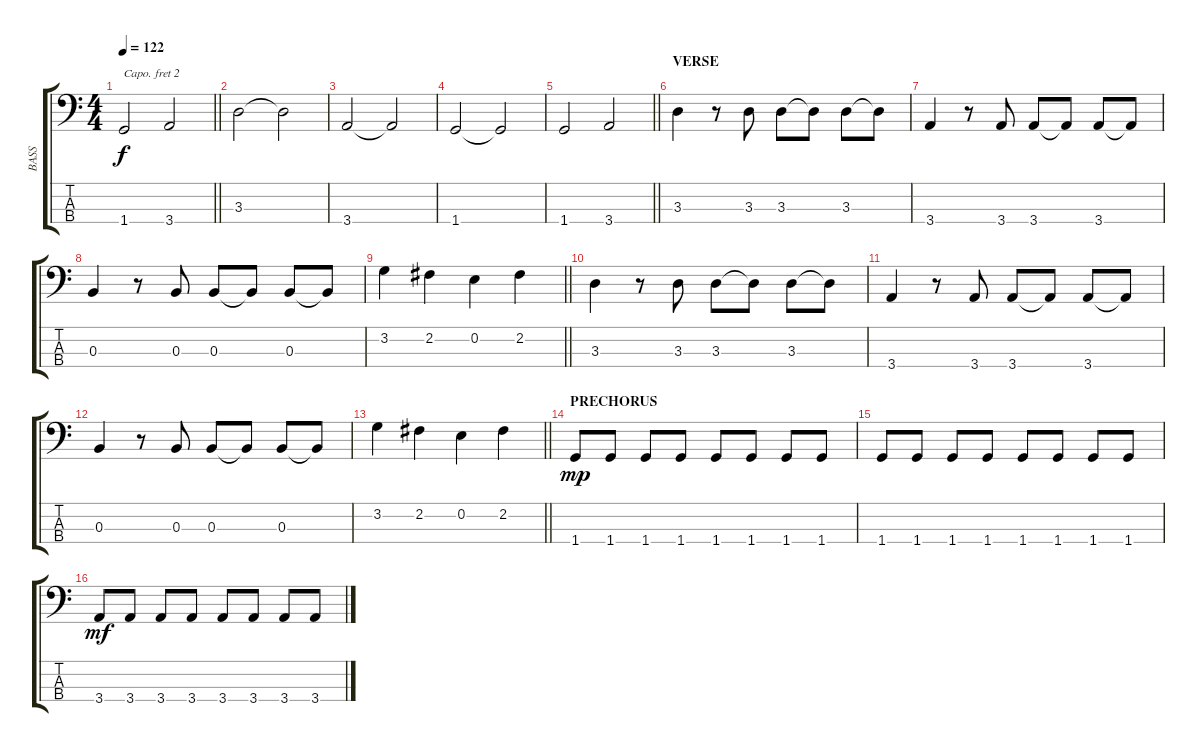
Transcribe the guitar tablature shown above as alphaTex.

\track ("BASS" "BASS") {instrument acousticbass}
\staff {score tabs}
\capo 2
\tuning (G2 D2 A1 E1) {hide}
\ts (4 4)
\tempo 122
\clef f4
\barLineRight lightlight
\ks c
1.4.2{dy f} 3.4.2 |
\section ("" "")
3.3.2 3.3{t}.2 |
3.4.2 3.4{t}.2 |
1.4.2 1.4{t}.2 |
\barLineRight lightlight
1.4.2 3.4.2 |
\section ("" "VERSE")
3.3.4 r.8 3.3.8 3.3.8 3.3{t}.8 3.3.8 3.3{t}.8 |
3.4.4 r.8 3.4.8 3.4.8 3.4{t}.8 3.4.8 3.4{t}.8 |
0.3.4 r.8 0.3.8 0.3.8 0.3{t}.8 0.3.8 0.3{t}.8 |
\barLineRight lightlight
3.2.4 2.2.4 0.2.4 2.2.4 |
3.3.4 r.8 3.3.8 3.3.8 3.3{t}.8 3.3.8 3.3{t}.8 |
3.4.4 r.8 3.4.8 3.4.8 3.4{t}.8 3.4.8 3.4{t}.8 |
0.3.4 r.8 0.3.8 0.3.8 0.3{t}.8 0.3.8 0.3{t}.8 |
\barLineRight lightlight
3.2.4 2.2.4 0.2.4 2.2.4 |
\section ("" "PRECHORUS")
1.4.8{dy mp} 1.4.8 1.4.8 1.4.8 1.4.8 1.4.8 1.4.8 1.4.8 |
1.4.8 1.4.8 1.4.8 1.4.8 1.4.8 1.4.8 1.4.8 1.4.8 |
3.4.8{dy mf} 3.4.8 3.4.8 3.4.8 3.4.8 3.4.8 3.4.8 3.4.8
